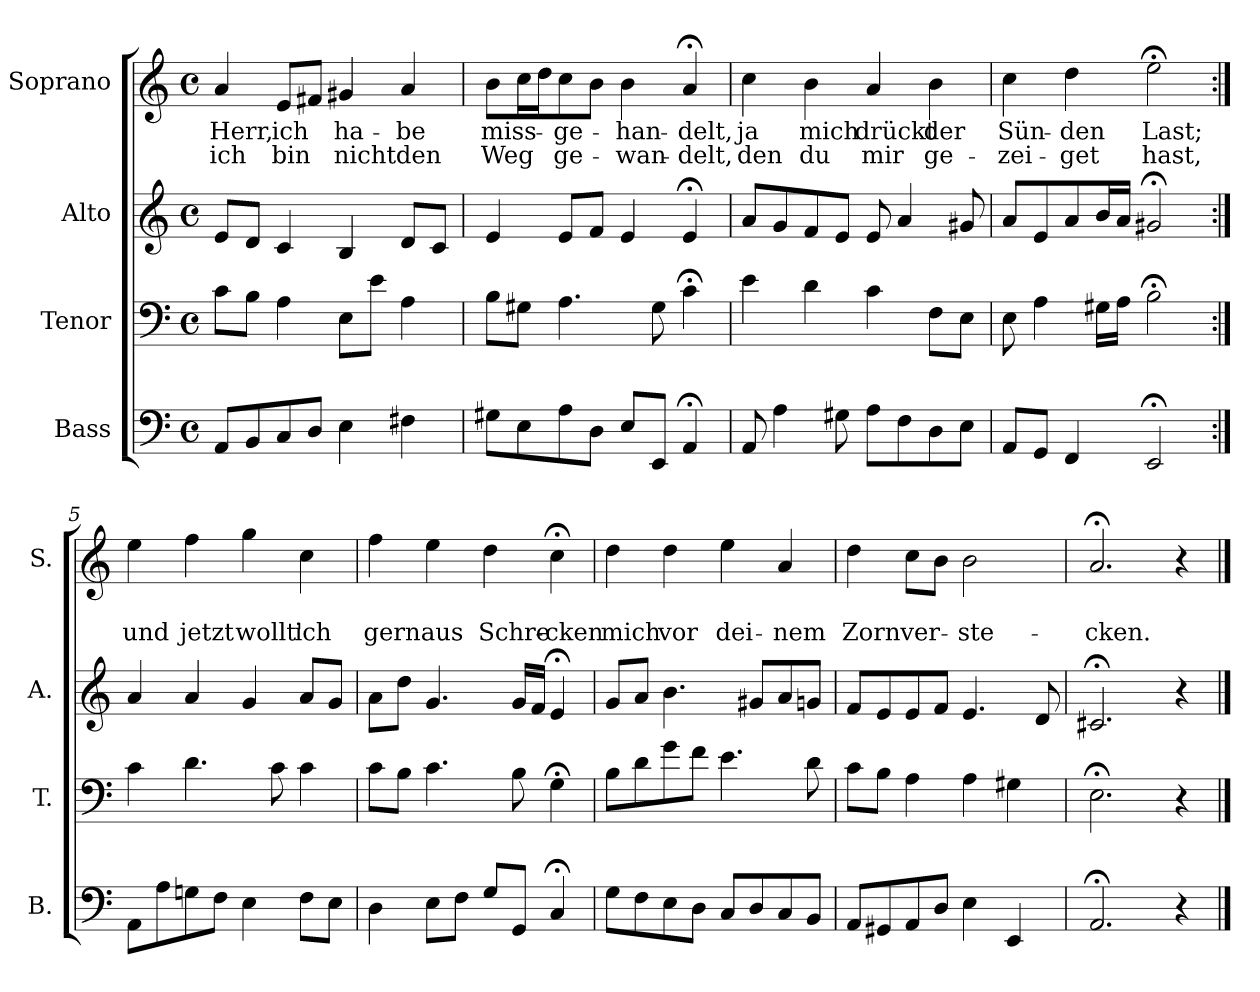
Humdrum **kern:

**kern	**kern	**kern	**kern	**text	**text
*part4	*part3	*part2	*part1	*part1	*part1
*staff4	*staff3	*staff2	*staff1	*staff1	*staff1
*I"Bass	*I"Tenor	*I"Alto	*I"Soprano	*	*
*I'B.	*I'T.	*I'A.	*I'S.	*	*
*clefF4	*clefF4	*clefG2	*clefG2	*	*
*k[]	*k[]	*k[]	*k[]	*	*
*M4/4	*M4/4	*M4/4	*M4/4	*	*
*met(c)	*met(c)	*met(c)	*met(c)	*	*
=1	=1	=1	=1	=1	=1
!	!	!	!	!LO:LY:b	!LO:LY:b
8AA/L	8c\L	8e/L	4a/	Herr,	ich
8BB/	8B\J	8d/J	.	.	.
!	!	!	!	!LO:LY:b	!LO:LY:b
8C/	4A\	4c/	8e/L	ich	bin
8D/J	.	.	8f#X/J	.	.
!	!	!	!	!LO:LY:b	!LO:LY:b
4E\	8E\L	4B/	4g#X/	ha-	nicht
.	8e\J	.	.	.	.
!	!	!	!	!LO:LY:b	!LO:LY:b
4F#X\	4A\	8d/L	4a/	-be	den
.	.	8c/J	.	.	.
=2	=2	=2	=2	=2	=2
!	!	!	!	!LO:LY:b	!LO:LY:b
8G#X\L	8B\L	4e/	8b\L	miss-	Weg
8E\	8G#X\J	.	16cc\L	.	.
.	.	.	16dd\J	.	.
!	!	!	!	!LO:LY:b	!LO:LY:b
8A\	4.A\	8e/L	8cc\	-ge-	ge-
8D\J	.	8f/J	8b\J	.	.
!	!	!	!	!LO:LY:b	!LO:LY:b
8E/L	.	4e/	4b\	-han-	-wan-
8EE/J	8G#\	.	.	.	.
!	!	!	!	!LO:LY:b	!LO:LY:b
4AA;</	4c;<\	4e;</	4a;</	-delt,	-delt,
=3	=3	=3	=3	=3	=3
!	!	!	!	!LO:LY:b	!LO:LY:b
8AA/	4e\	8a/L	4cc\	ja	den
4A\	.	8g/	.	.	.
!	!	!	!	!LO:LY:b	!LO:LY:b
.	4d\	8f/	4b\	mich	du
8G#X\	.	8e/J	.	.	.
!	!	!	!	!LO:LY:b	!LO:LY:b
8A\L	4c\	8e/	4a/	drückt	mir
8F\	.	4a/	.	.	.
!	!	!	!	!LO:LY:b	!LO:LY:b
8D\	8F\L	.	4b\	der	ge-
8E\J	8E\J	8g#X/	.	.	.
=4	=4	=4	=4	=4	=4
!	!	!	!	!LO:LY:b	!LO:LY:b
8AA/L	8E\	8a/L	4cc\	Sün-	-zei-
8GG/J	4A\	8e/	.	.	.
!	!	!	!	!LO:LY:b	!LO:LY:b
4FF/	.	8a/	4dd\	-den	-get
.	16G#X\LL	16b/L	.	.	.
.	16A\JJ	16a/JJ	.	.	.
!	!	!	!	!LO:LY:b	!LO:LY:b
2EE;</	2B;<\	2g#X;</	2ee;<\	Last;	hast,
!!LO:LB:g=z
=5:|!	=5:|!	=5:|!	=5:|!	=5:|!	=5:|!
!	!	!	!	!	!LO:LY:b
8AA\L	4c\	4a/	4ee\	.	und
8A\	.	.	.	.	.
!	!	!	!	!	!LO:LY:b
8Gn\	4.d\	4a/	4ff\	.	jetzt
8F\J	.	.	.	.	.
!	!	!	!	!	!LO:LY:b
4E\	.	4g/	4gg\	.	wollt'
.	8c\	.	.	.	.
!	!	!	!	!	!LO:LY:b
8F\L	4c\	8a/L	4cc\	.	ich
8E\J	.	8g/J	.	.	.
=6	=6	=6	=6	=6	=6
!	!	!	!	!	!LO:LY:b
4D\	8c\L	8a\L	4ff\	.	gern
.	8B\J	8dd\J	.	.	.
!	!	!	!	!	!LO:LY:b
8E\L	4.c\	4.g/	4ee\	.	aus
8F\J	.	.	.	.	.
!	!	!	!	!	!LO:LY:b
8G/L	.	.	4dd\	.	Schre-
8GG/J	8B\	16g/LL	.	.	.
.	.	16f/JJ	.	.	.
!	!	!	!	!	!LO:LY:b
4C;</	4G;<\	4e;</	4cc;<\	.	-cken
=7	=7	=7	=7	=7	=7
!	!	!	!	!	!LO:LY:b
8G\L	8B\L	8g/L	4dd\	.	mich
8F\	8d\	8a/J	.	.	.
!	!	!	!	!	!LO:LY:b
8E\	8g\	4.b\	4dd\	.	vor
8D\J	8f\J	.	.	.	.
!	!	!	!	!	!LO:LY:b
8C/L	4.e\	.	4ee\	.	dei-
8D/	.	8g#X/L	.	.	.
!	!	!	!	!	!LO:LY:b
8C/	.	8a/	4a/	.	-nem
8BB/J	8d\	8gn/J	.	.	.
=8	=8	=8	=8	=8	=8
!	!	!	!	!	!LO:LY:b
8AA/L	8c\L	8f/L	4dd\	.	Zorn
8GG#X/	8B\J	8e/	.	.	.
!	!	!	!	!	!LO:LY:b
8AA/	4A\	8e/	8cc\L	.	ver-
8D/J	.	8f/J	8b\J	.	.
!	!	!	!	!	!LO:LY:b
4E\	4A\	4.e/	2b\	.	-ste-
4EE/	4G#X\	.	.	.	.
.	.	8d/	.	.	.
=9	=9	=9	=9	=9	=9
!	!	!	!	!	!LO:LY:b
2.AA;</	2.E;<\	2.c#X;</	2.a;</	.	-cken.
4r	4r	4r	4r	.	.
==	==	==	==	==	==
*-	*-	*-	*-	*-	*-
